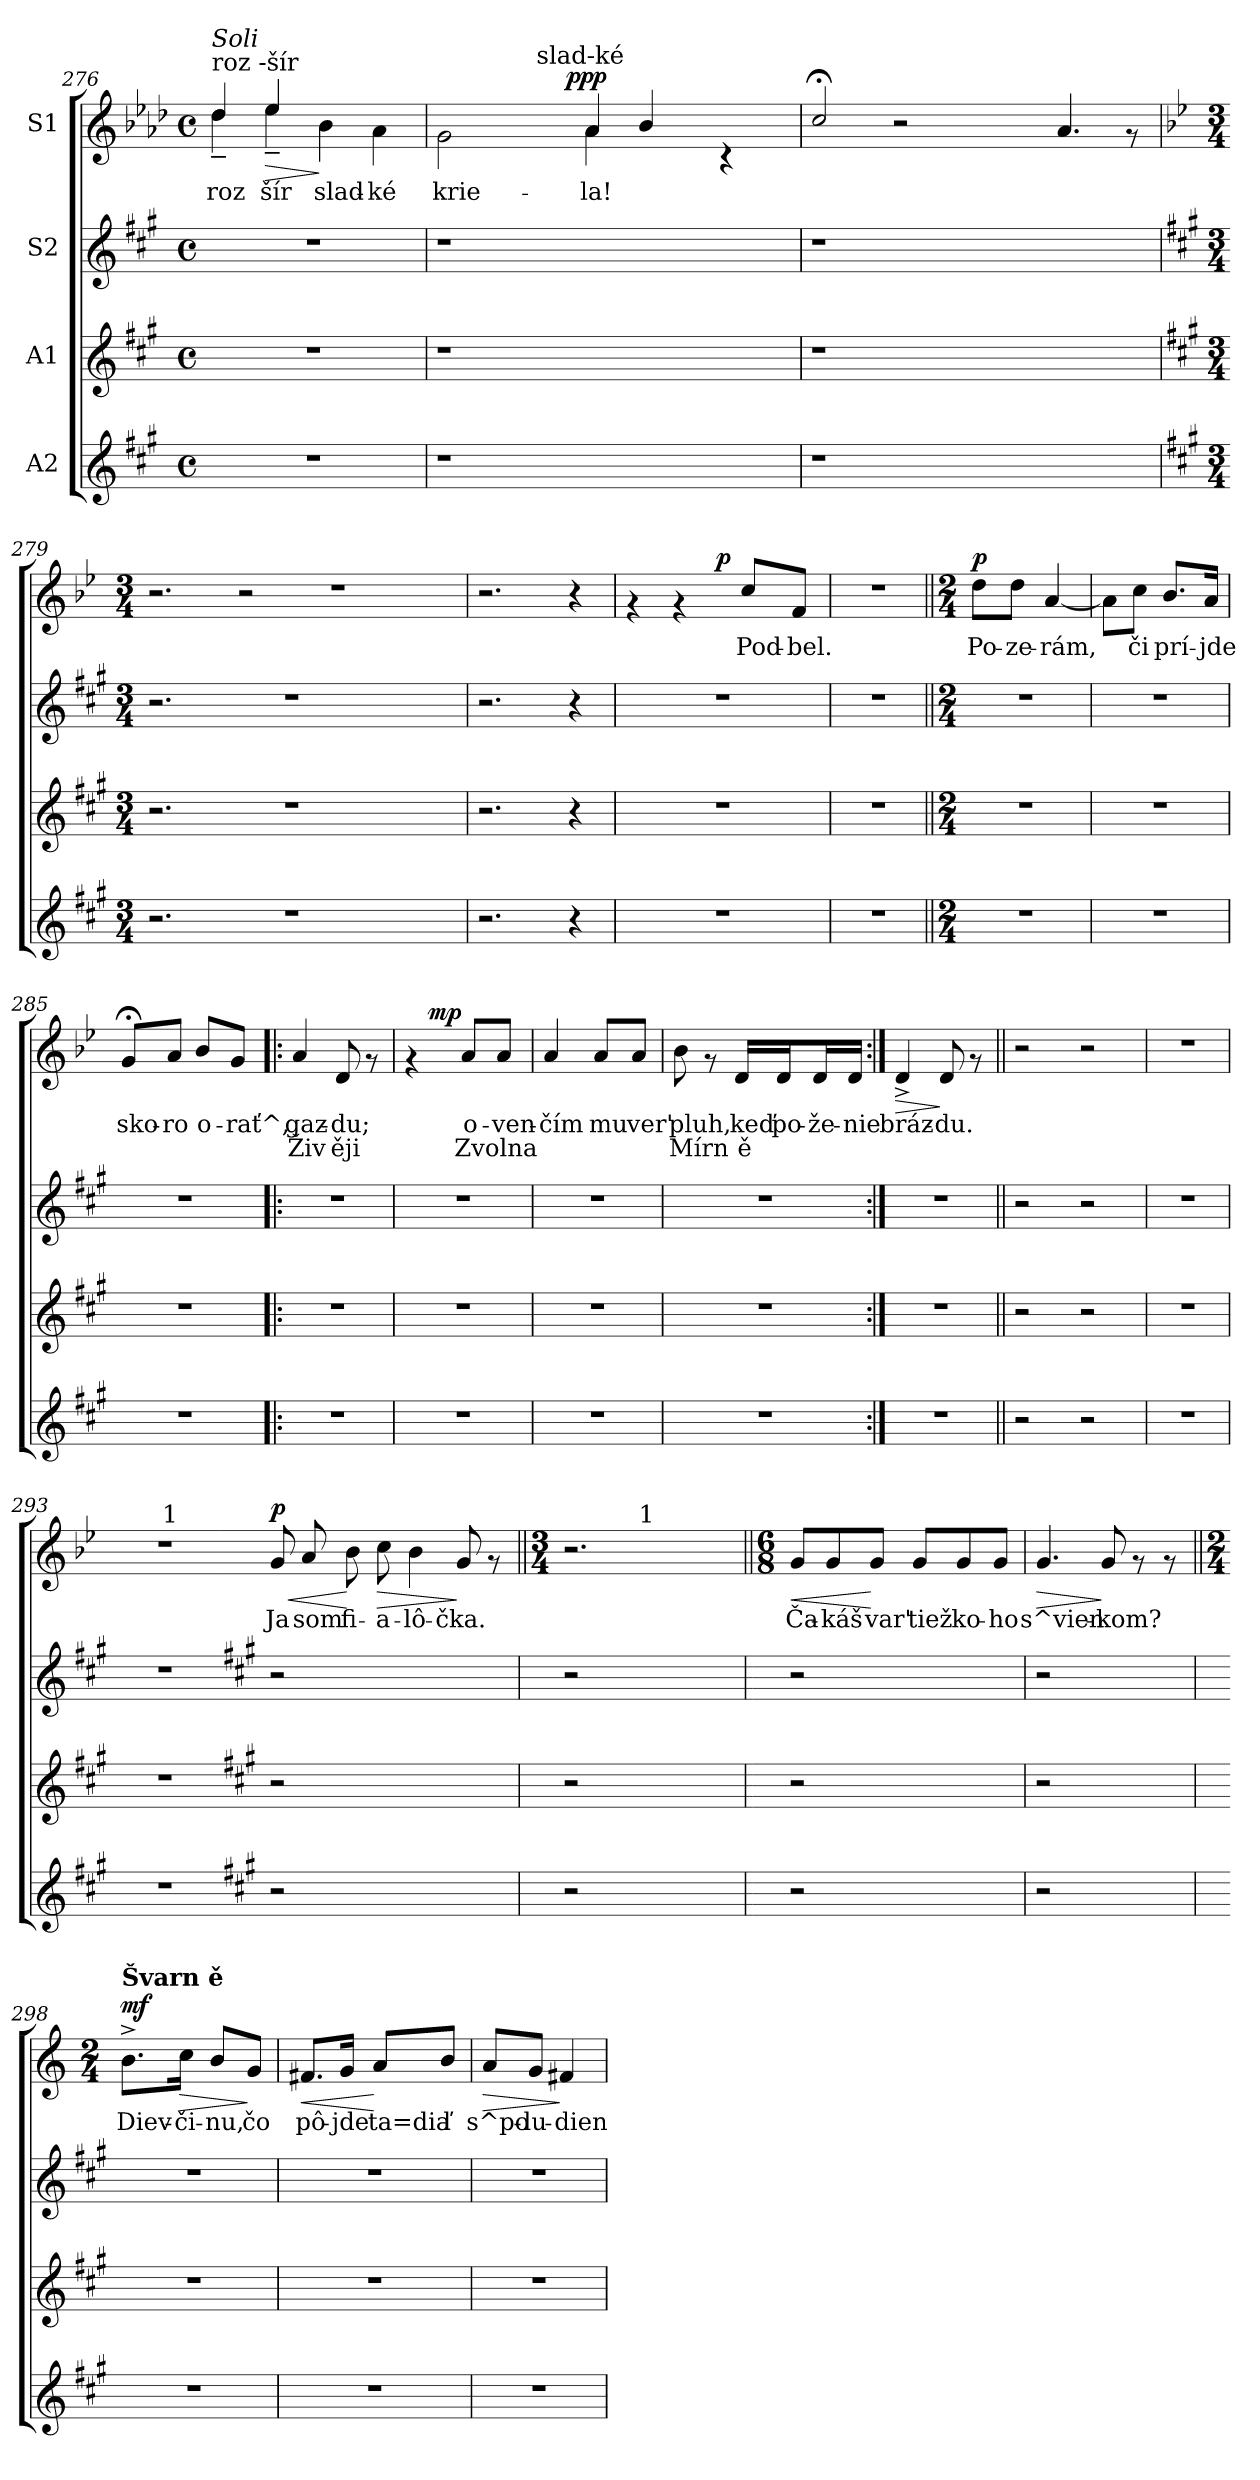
**kern	**kern	**kern	**kern	**text	**text	**dynam
*part4	*part3	*part2	*part1	*part1	*part1	*part1
*staff4	*staff3	*staff2	*staff1	*staff1	*staff1	*staff1
*I"A2	*I"A1	*I"S2	*I"S1	*	*	*
*clefG2	*clefG2	*clefG2	*clefG2	*	*	*
*k[f#c#g#]	*k[f#c#g#]	*k[f#c#g#]	*k[b-e-a-d-]	*	*	*
*A:	*A:	*A:	*A-:	*	*	*
*M4/4	*M4/4	*M4/4	*M4/4	*	*	*
*met(c)	*met(c)	*met(c)	*met(c)	*	*	*
=276	=276	=276	=276	=276	=276	=276
*	*	*	*^	*	*	*
!	!	!	!LO:TX:a:t=roz -šír	!	!	!	!
!	!	!	!LO:TX:a:i:t=Soli	!	!	!	!
!	!	!	!	!	!LO:LY:b:cj	!	!
1r	1r	1r	4dd-/	4dd-~>\	-roz	.	.
!	!	!	!	!	!LO:LY:b:cj	!	!LO:HP:b
.	.	.	4ee-/	4ee-~>\	šír	.	>
!	!	!	!	!	!LO:LY:b:cj	!	!
.	.	.	4b-\	2ryy	slad-	.	]
!	!	!	!	!	!LO:LY:b:cj	!	!
.	.	.	4a-\	.	-ké	.	.
*	*	*	*v	*v	*	*	*
=277	=277	=277	=277	=277	=277	=277
!	!	!	!	!LO:LY:b:cj	!	!
*	*	*	*^	*	*	*
*	*	*	*	*^	*	*	*
*	*	*	*	*	*^	*	*	*
1r	1r	1r	2g\	2ryy	4ryy	4ryy	krie-	.	.
.	.	.	.	.	8ryy	8ryy	.	.	.
.	.	.	.	.	16ryy	64ryy	.	.	.
!	!	!	!	!	!	!LO:TX:a:t=slad-ké	!	!	!
.	.	.	.	.	.	2ryy	.	.	.
.	.	.	.	.	64ryy	.	.	.	.
!	!	!	!	!	!	!	!	!	!LO:DY:a
.	.	.	.	.	2ryy	.	.	.	ppp
!	!	!	!	!	!	!	!LO:LY:b:cj	!	!
.	.	.	4a-/	4a-\	.	.	-la!	.	.
.	.	.	4b-/	2ryy	.	.	.	.	.
.	.	.	.	.	.	4ryy	.	.	.
.	.	.	.	.	4ryy	.	.	.	.
4ryy	4ryy	4ryy	4rc	.	.	.	.	.	.
.	.	.	.	.	.	16..ryy	.	.	.
.	.	.	.	.	32.ryy	.	.	.	.
=278	=278	=278	=278	=278	=278	=278	=278	=278	=278
!	!	!	!LO:TX:a:t=krie - la!	!	!	!	!	!	!
!	!	!	!	!	!	!	!LO:LY:b:cj	!	!
*	*	*	*v	*v	*v	*v	*	*	*
1r	1r	1r	2cc;</	.	.	.
.	.	.	2r	.	.	.
1ryy	1ryy	1ryy	2ryy	.	.	.
!	!	!	!	!LO:LY:b:cj	!	!
.	.	.	4.a-/	.	.	.
.	.	.	8rf	.	.	.
=279!	=279!	=279!	=279!	=279!	=279!	=279!
*	*	*	*k[b-e-]	*	*	*
*	*	*	*B-:	*	*	*
*M3/4	*M3/4	*M3/4	*M3/4	*	*	*
2.r	2.r	2.r	2.r	.	.	.
4ryy	4ryy	4ryy	2r	.	.	.
1r	1r	1r	.	.	.	.
.	.	.	1r	.	.	.
4ryy	4ryy	4ryy	.	.	.	.
=280	=280	=280	=280	=280	=280	=280
2.r	2.r	2.r	2.r	.	.	.
4r	4r	4r	4r	.	.	.
=281	=281	=281	=281	=281	=281	=281
*	*	*	*^	*	*	*
2.r	2.r	2.r	4rf	4ryy	.	.	.
.	.	.	4rf	8ryy	.	.	.
.	.	.	.	32ryy	.	.	.
!	!	!	!	!	!	!	!LO:DY:a
.	.	.	.	4ryy	.	.	p
!	!	!	!	!	!LO:LY:b:cj	!	!
.	.	.	8cc/L	.	Pod-	.	.
!	!	!	!	!	!LO:LY:b:cj	!	!
.	.	.	8f/J	.	-bel.	.	.
.	.	.	.	16.ryy	.	.	.
*	*	*	*v	*v	*	*	*
=282	=282	=282	=282	=282	=282	=282
2.r	2.r	2.r	2.r	.	.	.
=283||	=283||	=283||	=283||	=283||	=283||	=283||
*M2/4	*M2/4	*M2/4	*M2/4	*	*	*
!	!	!	!	!LO:LY:b:cj	!	!LO:DY:a
2r	2r	2r	8dd\L	Po-	.	p
!	!	!	!	!LO:LY:b:cj	!	!
.	.	.	8dd\J	-ze-	.	.
!	!	!	!	!LO:LY:b:cj	!	!
.	.	.	[<4a/	-rám,	.	.
=284	=284	=284	=284	=284	=284	=284
!	!	!	!	!LO:LY:b:cj	!	!
2r	2r	2r	8a\L]	.	.	.
!	!	!	!	!LO:LY:b:cj	!	!
.	.	.	8cc\J	či	.	.
!	!	!	!	!LO:LY:b:cj	!	!
.	.	.	8.b-/L	prí-	.	.
!	!	!	!	!LO:LY:b:cj	!	!
.	.	.	16a/Jk	-jde	.	.
=285	=285	=285	=285	=285	=285	=285
!	!	!	!	!LO:LY:b:cj	!	!
2r	2r	2r	8g;</L	sko-	.	.
!	!	!	!	!LO:LY:b:cj	!	!
.	.	.	8a/J	-ro	.	.
!	!	!	!	!LO:LY:b:cj	!	!
.	.	.	8b-/L	o-	.	.
!	!	!	!	!LO:LY:b:cj	!	!
.	.	.	8g/J	-rať^,	.	.
!!LO:PB:g=z
=286!|:	=286!|:	=286!|:	=286!|:	=286!|:	=286!|:	=286!|:
!	!	!	!	!LO:LY:b:cj	!LO:LY:b:cj	!
2r	2r	2r	4a/	gaz-	-Živ	.
!	!	!	!	!LO:LY:b:cj	!LO:LY:b:cj	!
.	.	.	8d/	du;	ěji	.
.	.	.	8rf	.	.	.
=287	=287	=287	=287	=287	=287	=287
*	*	*	*^	*	*	*
2r	2r	2r	4rf	16.ryy	.	.	.
!	!	!	!	!	!	!	!LO:DY:a
.	.	.	.	4ryy	.	.	mp
!	!	!	!	!	!LO:LY:b:cj	!LO:LY:b:cj	!
.	.	.	8a/L	.	o-	-Zvolna	.
.	.	.	.	8ryy	.	.	.
!	!	!	!	!	!LO:LY:b:cj	!LO:LY:b:cj	!
.	.	.	8a/J	.	ven-	-	.
.	.	.	.	32ryy	.	.	.
=288	=288	=288	=288	=288	=288	=288	=288
!	!	!	!	!	!LO:LY:b:cj	!	!
*	*	*	*v	*v	*	*	*
2r	2r	2r	4a/	čím	.	.
!	!	!	!	!LO:LY:b:cj	!	!
.	.	.	8a/L	mu	.	.
!	!	!	!	!LO:LY:b:cj	!	!
.	.	.	8a/J	ver'	.	.
=289	=289	=289	=289	=289	=289	=289
!	!	!	!	!LO:LY:b:cj	!LO:LY:b:cj	!
2r	2r	2r	8b-\	pluh,	Mírn	.
.	.	.	8rf	.	.	.
!	!	!	!	!LO:LY:b:cj	!LO:LY:b:cj	!
.	.	.	16d/LL	keď	ě	.
!	!	!	!	!LO:LY:b:cj	!LO:LY:b:cj	!
.	.	.	16d/J	po-	-	.
!	!	!	!	!LO:LY:b:cj	!LO:LY:b:cj	!
.	.	.	16d/L	že-	-	.
!	!	!	!	!LO:LY:b:cj	!LO:LY:b:cj	!
.	.	.	16d/JJ	nie	.	.
=290:|!	=290:|!	=290:|!	=290:|!	=290:|!	=290:|!	=290:|!
!	!	!	!	!LO:LY:b:cj	!	!LO:HP:b
2r	2r	2r	4d^>/	bráz-	.	>
!	!	!	!	!LO:LY:b:cj	!	!
.	.	.	8d/	-du.	.	]
.	.	.	8rf	.	.	.
=291||	=291||	=291||	=291||	=291||	=291||	=291||
2r	2r	2r	2r	.	.	.
2r	2r	2r	2r	.	.	.
=292	=292	=292	=292	=292	=292	=292
2r	2r	2r	2r	.	.	.
!!LO:LB:g=z
=293	=293	=293	=293	=293	=293	=293
*	*	*	*^	*	*	*
2r	2r	2r	2r	8...ryy	.	.	.
!	!	!	!	!LO:TX:a:t=1	!	!	!
.	.	.	.	4ryy	.	.	.
.	.	.	.	64ryy	.	.	.
*	*	*	*v	*v	*	*	*
=294	=294	=294	=294||	=294||	=294||	=294||
*	*	*	*k[]	*	*	*
*	*	*	*C:	*	*	*
*	*	*	*^	*	*	*
!	!	!	!	!	!LO:LY:b:cj	!	!LO:HP:b
!	!	!	!	!	!	!	!LO:DY:n=1:a
*	*	*	*v	*v	*	*	*
2r	2r	2r	8g/	Ja	.	< p
!	!	!	!	!LO:LY:b:cj	!	!
.	.	.	8a/	som	.	.
!	!	!	!	!LO:LY:b:cj	!	!
.	.	.	8b\	fi-	.	[
!	!	!	!	!LO:LY:b:cj	!	!LO:HP:b
.	.	.	8cc\	-a-	.	>
!	!	!	!	!LO:LY:b:cj	!	!
2ryy	2ryy	2ryy	4b\	-lô-	.	.
!	!	!	!	!LO:LY:b:cj	!	!
.	.	.	8g/	-čka.	.	]
.	.	.	8rf	.	.	.
=295	=295	=295	=295||	=295||	=295||	=295||
*	*	*	*M3/4	*	*	*
*	*	*	*^	*	*	*
2r	2r	2r	2.r	4ryy	.	.	.
.	.	.	.	16.ryy	.	.	.
!	!	!	!	!LO:TX:a:t=1	!	!	!
.	.	.	.	4ryy	.	.	.
4ryy	4ryy	4ryy	.	.	.	.	.
.	.	.	.	8ryy	.	.	.
.	.	.	.	32ryy	.	.	.
*	*	*	*v	*v	*	*	*
=296	=296	=296	=296||	=296||	=296||	=296||
*	*	*	*M6/8	*	*	*
*	*	*	*^	*	*	*
!	!	!	!	!	!LO:LY:b:cj	!	!LO:HP:b
*	*	*	*v	*v	*	*	*
2r	2r	2r	8g/L	Ča-	.	<
!	!	!	!	!LO:LY:b:cj	!	!
.	.	.	8g/	-káš	.	.
!	!	!	!	!LO:LY:b:cj	!	!
.	.	.	8g/J	var'	.	[
!	!	!	!	!LO:LY:b:cj	!	!
.	.	.	8g/L	tiež	.	.
!	!	!	!	!LO:LY:b:cj	!	!
4ryy	4ryy	4ryy	8g/	ko-	.	.
!	!	!	!	!LO:LY:b:cj	!	!
.	.	.	8g/J	-ho	.	.
!!LO:LB:g=z
=297	=297	=297	=297	=297	=297	=297
!	!	!	!	!LO:LY:b:cj	!	!LO:HP:b
2r	2r	2r	4.g/	s^vien-	.	>
!	!	!	!	!LO:LY:b:cj	!	!
.	.	.	8g/	-kom?	.	]
4ryy	4ryy	4ryy	8rf	.	.	.
.	.	.	8rf	.	.	.
=298	=298	=298	=298||	=298||	=298||	=298||
*	*	*	*M2/4	*	*	*
!	!	!	!LO:TX:a:B:t=Švarn ě	!	!	!
!	!	!	!	!LO:LY:b:cj	!	!LO:DY:a
2r	2r	2r	8.b^>\L	Diev-	.	mf
!	!	!	!	!LO:LY:b:cj	!	!LO:HP:b
.	.	.	16cc\Jk	-či-	.	>
!	!	!	!	!LO:LY:b:cj	!	!
.	.	.	8b/L	-nu,	.	.
!	!	!	!	!LO:LY:b:cj	!	!
.	.	.	8g/J	čo	.	]
=299	=299	=299	=299	=299	=299	=299
!	!	!	!	!LO:LY:b:cj	!	!LO:HP:b
2r	2r	2r	8.f#X/L	pô-	.	<
!	!	!	!	!LO:LY:b:cj	!	!
.	.	.	16g/Jk	-jde	.	.
!	!	!	!	!LO:LY:b:cj	!	!
.	.	.	8a/L	ta=dia	.	[
!	!	!	!	!LO:LY:b:cj	!	!
.	.	.	8b/J	ľ	.	.
=300	=300	=300	=300	=300	=300	=300
!	!	!	!	!LO:LY:b:cj	!	!LO:HP:b
2r	2r	2r	8a/L	s^po-	.	>
!	!	!	!	!LO:LY:b:cj	!	!
.	.	.	8g/J	-lu-	.	.
!	!	!	!	!LO:LY:b:cj	!	!
.	.	.	4f#X/	-dien-	.	]
=	=	=	=	=	=	=
*-	*-	*-	*-	*-	*-	*-
